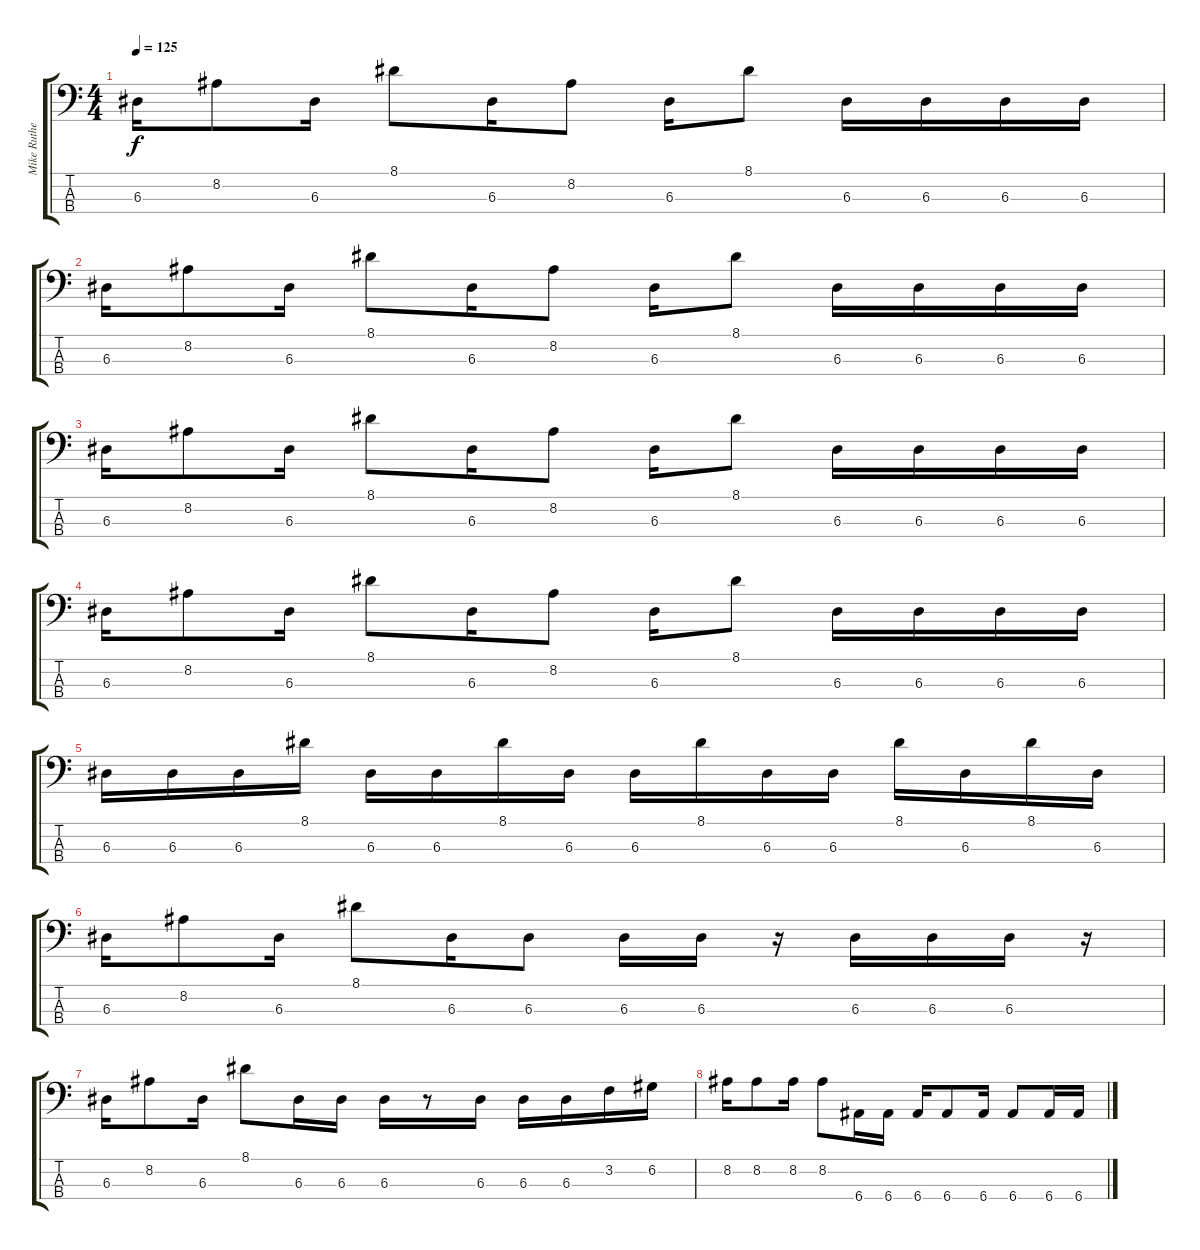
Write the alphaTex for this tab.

\track ("Mike Rutherford (bass)" "Mike Ruthe") {instrument electricbassfinger}
\staff {score tabs}
\tuning (G2 D2 A1 E1) {hide}
\ts (4 4)
\tempo 125
\clef f4
\ks c
6.3.16{dy f} 8.2.8 6.3.16 8.1.8 6.3.16 8.2.8 6.3.16 8.1.8 6.3.16 6.3.16 6.3.16 6.3.16 |
6.3.16 8.2.8 6.3.16 8.1.8 6.3.16 8.2.8 6.3.16 8.1.8 6.3.16 6.3.16 6.3.16 6.3.16 |
6.3.16 8.2.8 6.3.16 8.1.8 6.3.16 8.2.8 6.3.16 8.1.8 6.3.16 6.3.16 6.3.16 6.3.16 |
6.3.16 8.2.8 6.3.16 8.1.8 6.3.16 8.2.8 6.3.16 8.1.8 6.3.16 6.3.16 6.3.16 6.3.16 |
6.3.16 6.3.16 6.3.16 8.1.16 6.3.16 6.3.16 8.1.16 6.3.16 6.3.16 8.1.16 6.3.16 6.3.16 8.1.16 6.3.16 8.1.16 6.3.16 |
6.3.16 8.2.8 6.3.16 8.1.8 6.3.16 6.3.8 6.3.16 6.3.16 r.16 6.3.16 6.3.16 6.3.16 r.16 |
6.3.16 8.2.8 6.3.16 8.1.8 6.3.16 6.3.16 6.3.16 r.8 6.3.16 6.3.16 6.3.16 3.2.16 6.2.16 |
8.2.16 8.2.8 8.2.16 8.2.8 6.4.16 6.4.16 6.4.16 6.4.8 6.4.16 6.4.8 6.4.16 6.4.16
